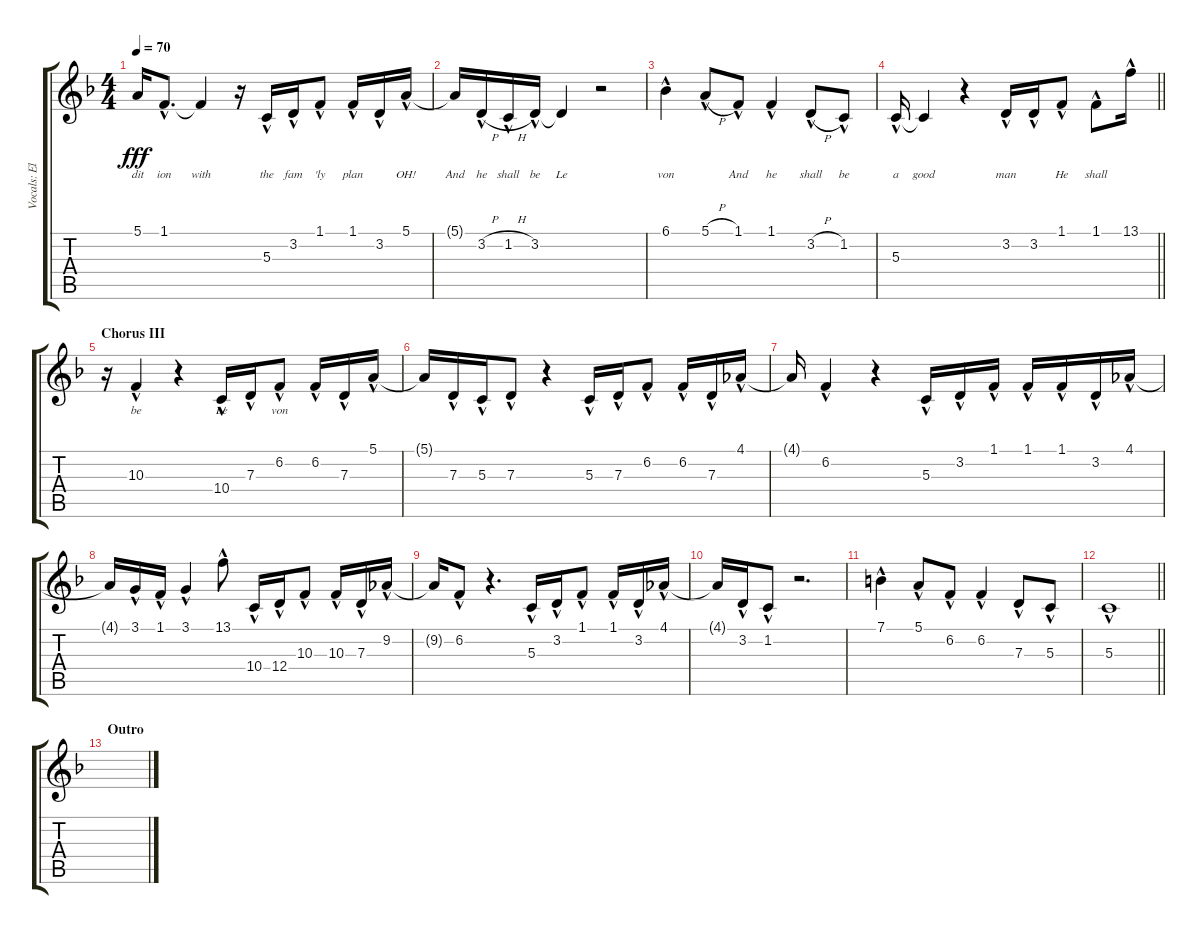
\track ("Vocals: Elton" "Vocals: El") {instrument lead2sawtooth}
\staff {score tabs}
\tuning (E4 B3 G3 D3 A2 E2) {hide}
\ts (4 4)
\tempo 70
\clef g2
\ks f
5.1{t}.16{lyrics (0 "dit") lyrics (1 "") lyrics (2 "") lyrics (3 "") lyrics (4 "") dy fff} 1.1{hac}.8{d lyrics (0 "ion") lyrics (1 "") lyrics (2 "") lyrics (3 "") lyrics (4 "")} 1.1{t}.4{lyrics (0 "with") lyrics (1 "") lyrics (2 "") lyrics (3 "") lyrics (4 "")} r.16 5.3{hac}.16{lyrics (0 "the") lyrics (1 "") lyrics (2 "") lyrics (3 "") lyrics (4 "")} 3.2{hac}.16{lyrics (0 "fam") lyrics (1 "") lyrics (2 "") lyrics (3 "") lyrics (4 "")} 1.1{hac}.8{lyrics (0 "'ly") lyrics (1 "") lyrics (2 "") lyrics (3 "") lyrics (4 "")} 1.1{hac}.16{lyrics (0 "plan") lyrics (1 "") lyrics (2 "") lyrics (3 "") lyrics (4 "")} 3.2{hac}.16{lyrics (0 "") lyrics (1 "") lyrics (2 "") lyrics (3 "") lyrics (4 "")} 5.1{hac}.16{lyrics (0 "OH!") lyrics (1 "") lyrics (2 "") lyrics (3 "") lyrics (4 "")} |
5.1{t}.16{lyrics (0 "And") lyrics (1 "") lyrics (2 "") lyrics (3 "") lyrics (4 "")} 3.2{h hac}.16{lyrics (0 "he") lyrics (1 "") lyrics (2 "") lyrics (3 "") lyrics (4 "")} 1.2{h hac}.16{lyrics (0 "shall") lyrics (1 "") lyrics (2 "") lyrics (3 "") lyrics (4 "")} 3.2{hac}.16{lyrics (0 "be") lyrics (1 "") lyrics (2 "") lyrics (3 "") lyrics (4 "")} 3.2{t}.4{lyrics (0 "Le") lyrics (1 "") lyrics (2 "") lyrics (3 "") lyrics (4 "")} r.2 |
6.1{hac}.4{lyrics (0 "von") lyrics (1 "") lyrics (2 "") lyrics (3 "") lyrics (4 "")} 5.1{h hac}.8{lyrics (0 "") lyrics (1 "") lyrics (2 "") lyrics (3 "") lyrics (4 "")} 1.1{hac}.8{lyrics (0 "And") lyrics (1 "") lyrics (2 "") lyrics (3 "") lyrics (4 "")} 1.1{hac}.4{lyrics (0 "he") lyrics (1 "") lyrics (2 "") lyrics (3 "") lyrics (4 "")} 3.2{h hac}.8{lyrics (0 "shall") lyrics (1 "") lyrics (2 "") lyrics (3 "") lyrics (4 "")} 1.2{hac}.8{lyrics (0 "be") lyrics (1 "") lyrics (2 "") lyrics (3 "") lyrics (4 "")} |
\barLineRight lightlight
5.3{hac}.16{lyrics (0 "a") lyrics (1 "") lyrics (2 "") lyrics (3 "") lyrics (4 "")} 5.3{t}.4{lyrics (0 "good") lyrics (1 "") lyrics (2 "") lyrics (3 "") lyrics (4 "")} r.4 3.2{hac}.16{lyrics (0 "man") lyrics (1 "") lyrics (2 "") lyrics (3 "") lyrics (4 "")} 3.2{hac}.16{lyrics (0 "") lyrics (1 "") lyrics (2 "") lyrics (3 "") lyrics (4 "")} 1.1{hac}.8{lyrics (0 "He") lyrics (1 "") lyrics (2 "") lyrics (3 "") lyrics (4 "")} 1.1{hac}.8{lyrics (0 "shall") lyrics (1 "") lyrics (2 "") lyrics (3 "") lyrics (4 "")} 13.1{hac}.16{lyrics (0 "") lyrics (1 "") lyrics (2 "") lyrics (3 "") lyrics (4 "")} |
\section ("" "Chorus III")
r.16 10.3{hac}.4{lyrics (0 "be") lyrics (1 "") lyrics (2 "") lyrics (3 "") lyrics (4 "")} r.4 10.4{hac}.16{lyrics (0 "Le") lyrics (1 "") lyrics (2 "") lyrics (3 "") lyrics (4 "")} 7.3{hac}.16{lyrics (0 "") lyrics (1 "") lyrics (2 "") lyrics (3 "") lyrics (4 "")} 6.2{hac}.8{lyrics (0 "von") lyrics (1 "") lyrics (2 "") lyrics (3 "") lyrics (4 "")} 6.2{hac}.16 7.3{hac}.16 5.1{hac}.16 |
5.1{t}.16 7.3{hac}.16 5.3{hac}.16 7.3{hac}.8 r.4 5.3{hac}.16 7.3{hac}.16 6.2{hac}.8 6.2{hac}.16 7.3{hac}.16 4.1{hac}.16 |
4.1{t}.16 6.2{hac}.4 r.4 5.3{hac}.16 3.2{hac}.16 1.1{hac}.16 1.1{hac}.16 1.1{hac}.16 3.2{hac}.16 4.1{hac}.16 |
4.1{t}.16 3.1{hac}.16 1.1{hac}.16 3.1{hac}.4 13.1{hac}.8 10.4{hac}.16 12.4{hac}.16 10.3{hac}.8 10.3{hac}.16 7.3{hac}.16 9.2{hac}.16 |
9.2{t}.16 6.2{hac}.8 r.4{d} 5.3{hac}.16 3.2{hac}.16 1.1{hac}.8 1.1{hac}.16 3.2{hac}.16 4.1{hac}.16 |
4.1{t}.16 3.2{hac}.16 1.2{hac}.8 r.2{d} |
7.1{hac}.4 5.1{hac}.8 6.2{hac}.8 6.2{hac}.4 7.3{hac}.8 5.3{hac}.8 |
\barLineRight lightlight
5.3{hac}.1 |
\section ("" "Outro")
